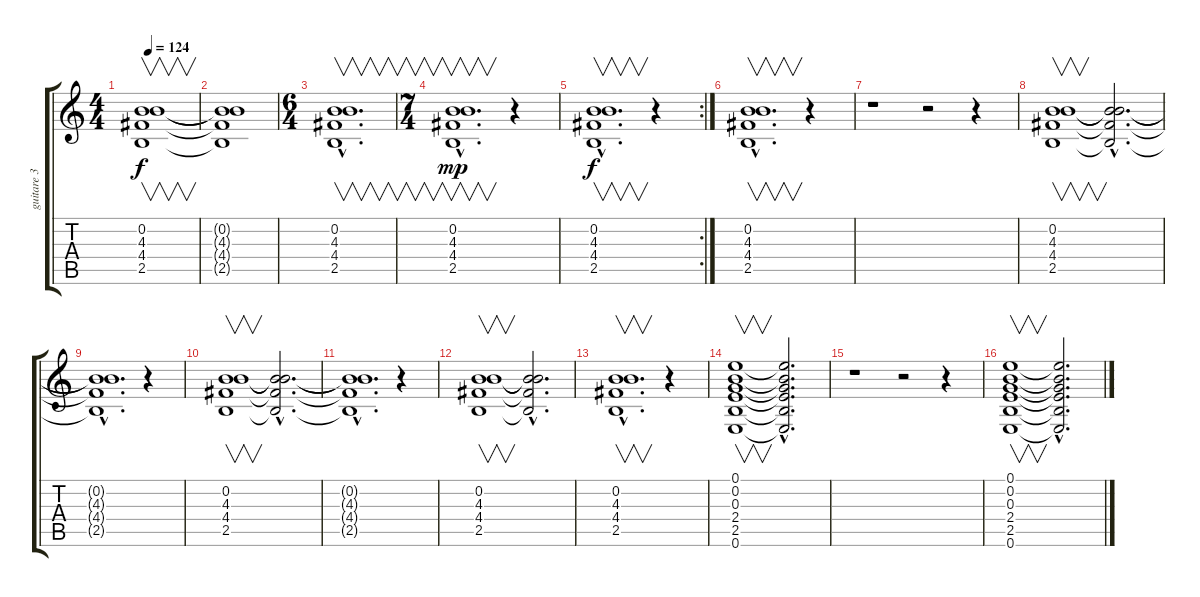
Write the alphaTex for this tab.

\track ("guitare 3" "guitare 3") {instrument acousticguitarnylon}
\staff {score tabs}
\tuning (E4 B3 G3 D3 A2 E2) {hide}
\ts (4 4)
\tempo 124
\clef g2
\ks c
(0.2 4.3 4.4 2.5).1{v dy f} |
(0.2{t} 4.3{t} 4.4{t} 2.5{t}).1 |
\ts (6 4)
(0.2{hac} 4.3{hac} 4.4{hac} 2.5{hac}).1{v d} |
\ts (7 4)
(0.2{hac} 4.3{hac} 4.4{hac} 2.5{hac}).1{v d dy mp} r.4 |
\rc 2
(0.2{hac} 4.3{hac} 4.4{hac} 2.5{hac}).1{v d dy f} r.4 |
(0.2{hac} 4.3{hac} 4.4{hac} 2.5{hac}).1{v d} r.4 |
r.1 r.2 r.4 |
(0.2 4.3 4.4 2.5).1{v} (0.2{hac t} 4.3{hac t} 4.4{hac t} 2.5{hac t}).2{d} |
(0.2{hac t} 4.3{hac t} 4.4{hac t} 2.5{hac t}).1{d} r.4 |
(0.2 4.3 4.4 2.5).1{v} (0.2{hac t} 4.3{hac t} 4.4{hac t} 2.5{hac t}).2{d} |
(0.2{hac t} 4.3{hac t} 4.4{hac t} 2.5{hac t}).1{d} r.4 |
(0.2 4.3 4.4 2.5).1{v} (0.2{hac t} 4.3{hac t} 4.4{hac t} 2.5{hac t}).2{d} |
(0.2{hac} 4.3{hac} 4.4{hac} 2.5{hac}).1{v d} r.4 |
(0.1 0.2 0.3 2.4 2.5 0.6).1{v} (0.1{hac t} 0.2{hac t} 0.3{hac t} 2.4{hac t} 2.5{hac t} 0.6{hac t}).2{d} |
r.1 r.2 r.4 |
(0.1 0.2 0.3 2.4 2.5 0.6).1{v} (0.1{hac t} 0.2{hac t} 0.3{hac t} 2.4{hac t} 2.5{hac t} 0.6{hac t}).2{d}
